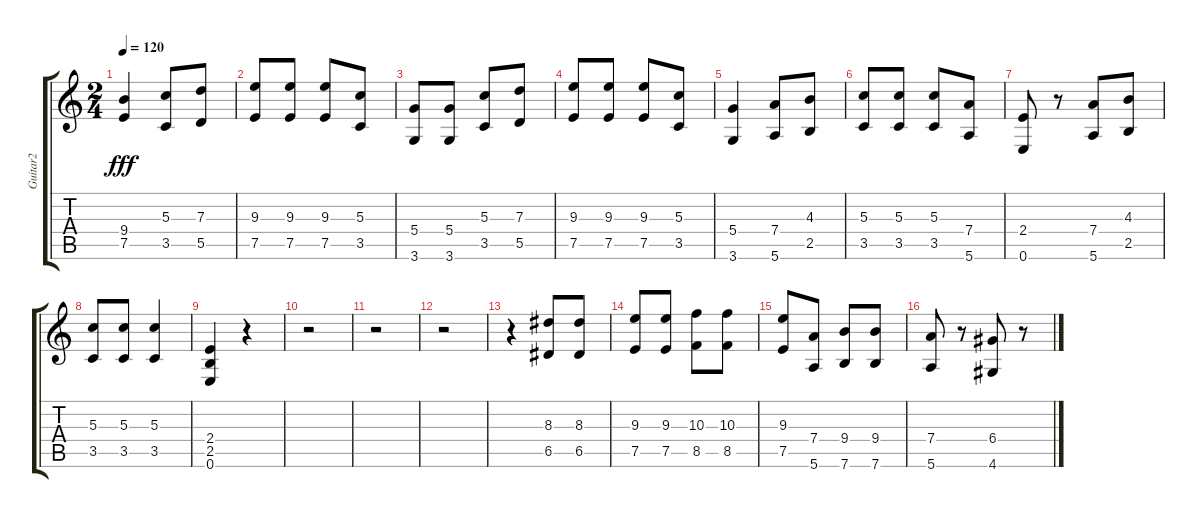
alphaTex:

\track ("Guitar2" "Guitar2") {instrument distortionguitar}
\staff {score tabs}
\tuning (E4 B3 G3 D3 A2 E2) {hide}
\ts (2 4)
\tempo 120
\clef g2
\ks c
(9.4 7.5).4{dy fff} (5.3 3.5).8 (7.3 5.5).8 |
(9.3 7.5).8 (9.3 7.5).8 (9.3 7.5).8 (5.3 3.5).8 |
(5.4 3.6).8 (5.4 3.6).8 (5.3 3.5).8 (7.3 5.5).8 |
(9.3 7.5).8 (9.3 7.5).8 (9.3 7.5).8 (5.3 3.5).8 |
(5.4 3.6).4 (7.4 5.6).8 (4.3 2.5).8 |
(5.3 3.5).8 (5.3 3.5).8 (5.3 3.5).8 (7.4 5.6).8 |
(2.4 0.6).8 r.8 (7.4 5.6).8 (4.3 2.5).8 |
(5.3 3.5).8 (5.3 3.5).8 (5.3 3.5).4 |
(2.4 2.5 0.6).4 r.4 |
r.2 |
r.2 |
r.2 |
r.4 (8.3 6.5).8 (8.3 6.5).8 |
(9.3 7.5).8 (9.3 7.5).8 (10.3 8.5).8 (10.3 8.5).8 |
(9.3 7.5).8 (7.4 5.6).8 (9.4 7.6).8 (9.4 7.6).8 |
(7.4 5.6).8 r.8 (6.4 4.6).8 r.8
